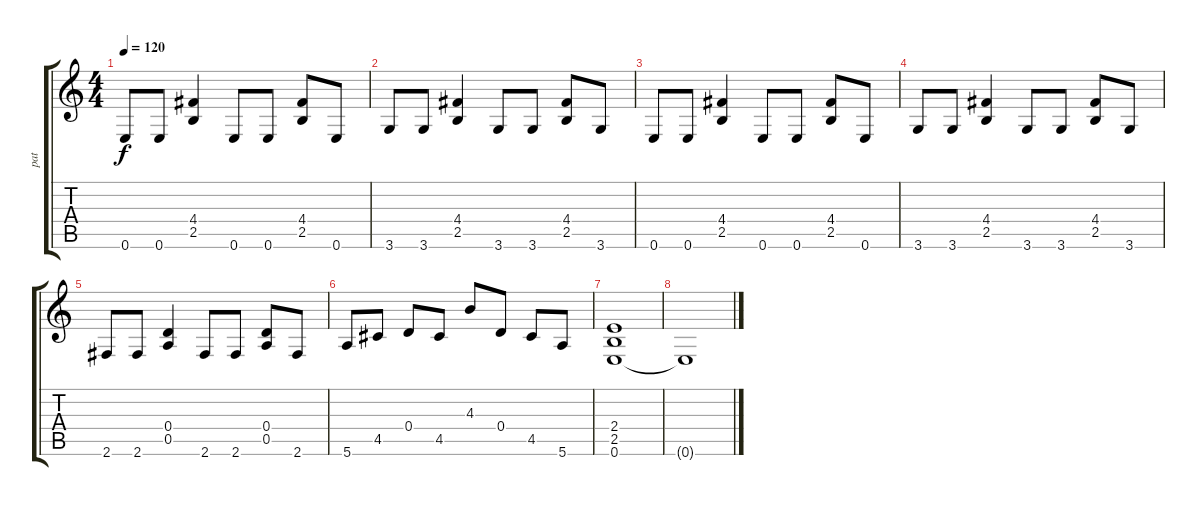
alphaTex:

\track ("pat" "pat") {instrument distortionguitar}
\staff {score tabs}
\tuning (E4 B3 G3 D3 A2 E2) {hide}
\ts (4 4)
\tempo 120
\clef g2
\ks c
0.6.8{dy f} 0.6.8 (4.4 2.5).4 0.6.8 0.6.8 (4.4 2.5).8 0.6.8 |
3.6.8 3.6.8 (4.4 2.5).4 3.6.8 3.6.8 (4.4 2.5).8 3.6.8 |
0.6.8 0.6.8 (4.4 2.5).4 0.6.8 0.6.8 (4.4 2.5).8 0.6.8 |
3.6.8 3.6.8 (4.4 2.5).4 3.6.8 3.6.8 (4.4 2.5).8 3.6.8 |
2.6.8 2.6.8 (0.4 0.5).4 2.6.8 2.6.8 (0.4 0.5).8 2.6.8 |
5.6.8 4.5.8 0.4.8 4.5.8 4.3.8 0.4.8 4.5.8 5.6.8 |
(2.4 2.5 0.6).1 |
0.6{t}.1
